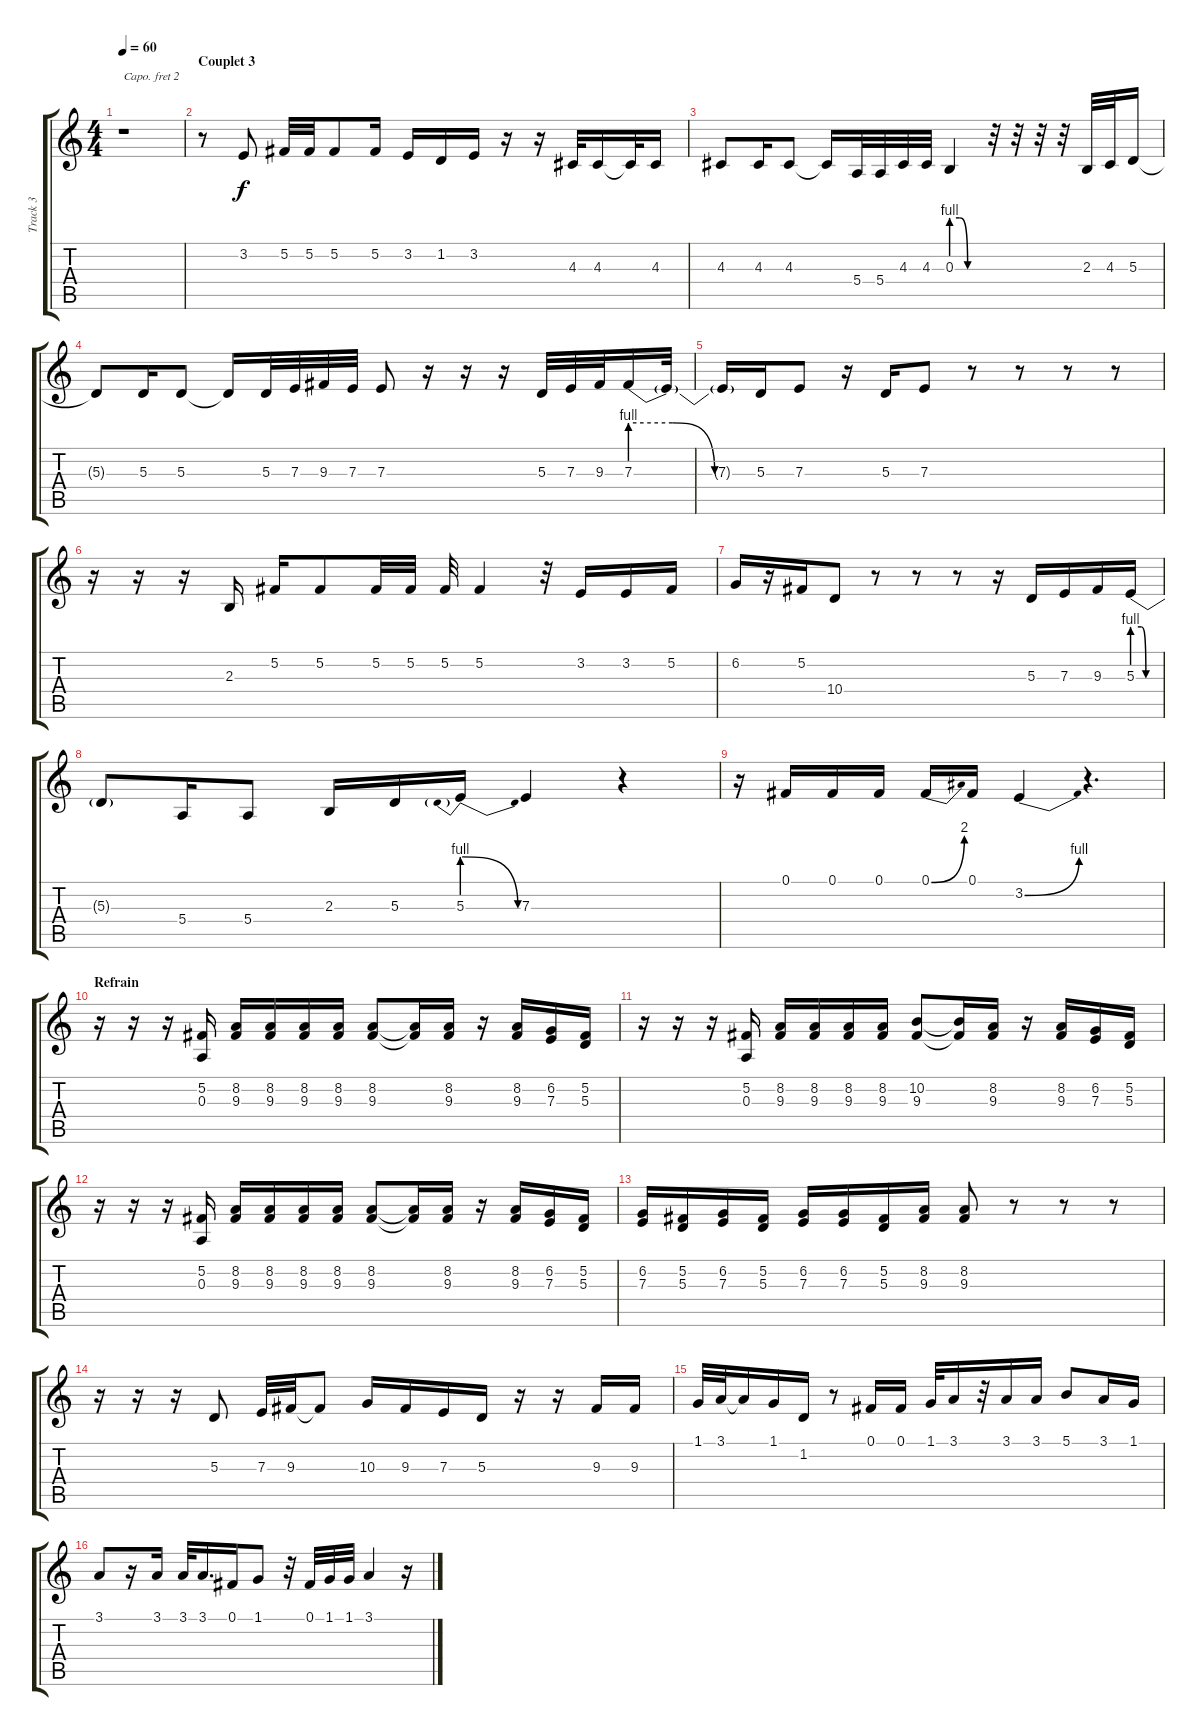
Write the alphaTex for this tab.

\track ("Track 3" "Track 3") {instrument acousticgrandpiano}
\staff {score tabs}
\capo 2
\tuning (E4 B3 G3 D3 A2 E2) {hide}
\ts (4 4)
\tempo 60
\clef g2
\ks c
r.1{dy f} |
\section ("" "Couplet 3")
r.8 3.2.8 5.2.32 5.2.32 5.2.8 5.2.16 3.2.16 1.2.16 3.2.16 r.16 r.16 4.3.32 4.3.16 4.3{t}.32 4.3.16 |
4.3.8 4.3.16 4.3.8 4.3{t}.16 5.4.32 5.4.32 4.3.32 4.3.32 0.3{be (custom 0 4 15 4 30 0 60 0)}.4 r.32 r.32 r.32 r.32 2.3.32 4.3.32 5.3.16 |
5.3{t}.8 5.3.16 5.3.8 5.3{t}.16 5.3.32 7.3.32 9.3.32 7.3.32 7.3.8 r.16 r.16 r.16 5.3.32 7.3.32 9.3.32 7.3{be (custom 0 4 20 4 40 0 60 0)}.16 7.3{t}.32 |
7.3{t}.16 5.3.16 7.3.8 r.16 5.3.16 7.3.8 r.8 r.8 r.8 r.8 |
r.16 r.16 r.16 2.3.16 5.2.16 5.2.8 5.2.32 5.2.32 5.2.32 5.2.4 r.32 3.2.16 3.2.16 5.2.16 |
6.2.16 r.16 5.2.16 10.4.8 r.8 r.8 r.8 r.16 5.3.16 7.3.16 9.3.16 5.3{be (custom 0 4 20 4 30 0 60 0)}.16 |
5.3{t}.8 5.4.16 5.4.8 2.3.16 5.3.16 5.3{be (prebendrelease 0 4 60 0)}.16 7.3.4 r.4 |
r.16 0.1.16 0.1.16 0.1.16 0.1{be (bend 0 0 60 8)}.16 0.1.16 3.2{be (bend 0 0 60 4)}.4 r.4{d} |
\section ("" "Refrain")
r.16 r.16 r.16 (5.2 0.3).16 (8.2 9.3).16 (8.2 9.3).16 (8.2 9.3).16 (8.2 9.3).16 (8.2 9.3).8 (8.2{t} 9.3{t}).16 (8.2 9.3).16 r.16 (8.2 9.3).16 (6.2 7.3).16 (5.2 5.3).16 |
r.16 r.16 r.16 (5.2 0.3).16 (8.2 9.3).16 (8.2 9.3).16 (8.2 9.3).16 (8.2 9.3).16 (10.2 9.3).8 (10.2{t} 9.3{t}).16 (8.2 9.3).16 r.16 (8.2 9.3).16 (6.2 7.3).16 (5.2 5.3).16 |
r.16 r.16 r.16 (5.2 0.3).16 (8.2 9.3).16 (8.2 9.3).16 (8.2 9.3).16 (8.2 9.3).16 (8.2 9.3).8 (8.2{t} 9.3{t}).16 (8.2 9.3).16 r.16 (8.2 9.3).16 (6.2 7.3).16 (5.2 5.3).16 |
(6.2 7.3).16 (5.2 5.3).16 (6.2 7.3).16 (5.2 5.3).16 (6.2 7.3).16 (6.2 7.3).16 (5.2 5.3).16 (8.2 9.3).16 (8.2 9.3).8 r.8 r.8 r.8 |
r.16 r.16 r.16 5.3.8 7.3.32 9.3.32 9.3{t}.8 10.3.16 9.3.16 7.3.16 5.3.16 r.16 r.16 9.3.16 9.3.16 |
1.1.32 3.1.32 3.1{t}.16 1.1.16 1.2.16 r.8 0.1.16 0.1.16 1.1.32 3.1.16 r.32 3.1.16 3.1.16 5.1.8 3.1.16 1.1.16 |
3.1.8 r.16 3.1.16 3.1.32 3.1.16{d} 0.1.16 1.1.8 r.32 0.1.32 1.1.32 1.1.32 3.1.4 r.16
